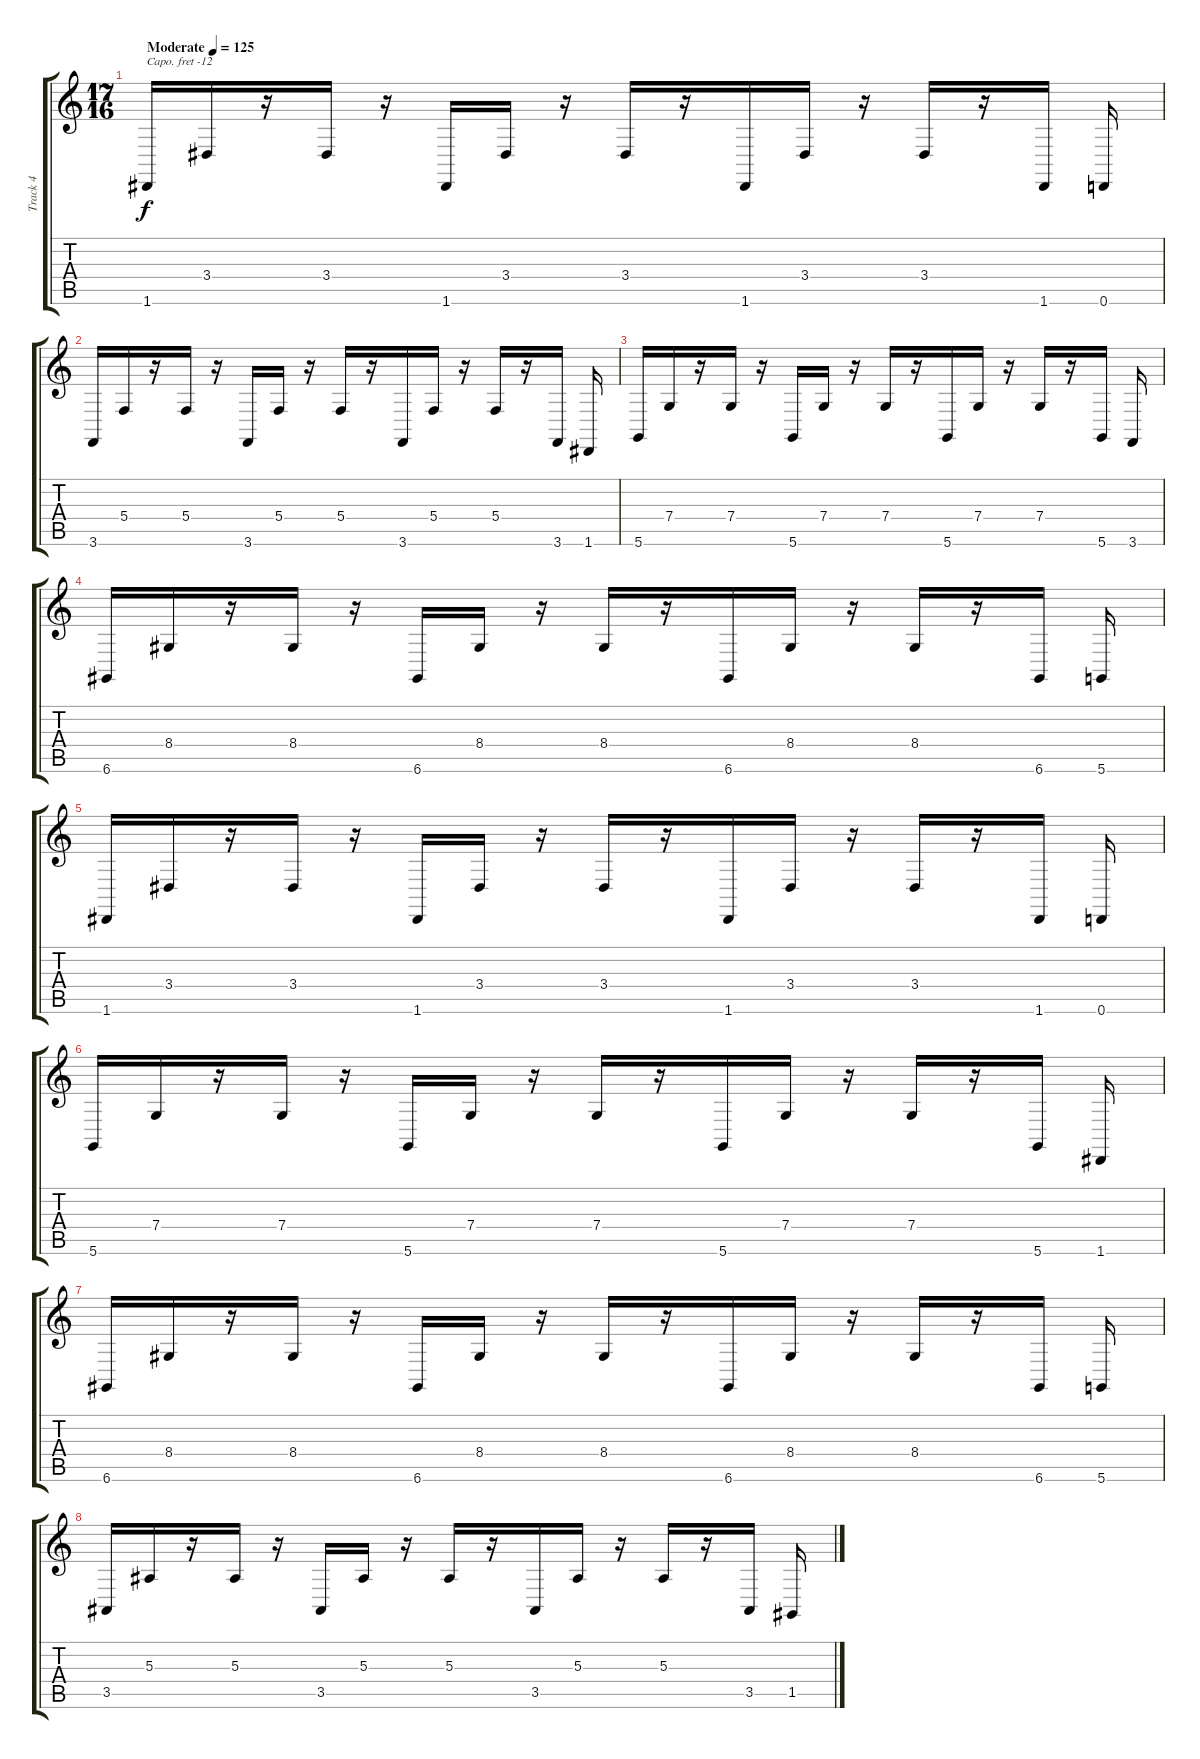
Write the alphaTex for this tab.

\track ("Track 4" "Track 4") {instrument slapbass2}
\staff {score tabs}
\capo -12
\tuning (D4 A3 F3 C3 G2 D2) {hide}
\ts (17 16)
\tempo (125 "Moderate")
\clef g2
\ks c
1.6.16{dy f instrument slapbass2} 3.4.16 r.16 3.4.16 r.16 1.6.16 3.4.16 r.16 3.4.16 r.16 1.6.16 3.4.16 r.16 3.4.16 r.16 1.6.16 0.6.16 |
3.6.16 5.4.16 r.16 5.4.16 r.16 3.6.16 5.4.16 r.16 5.4.16 r.16 3.6.16 5.4.16 r.16 5.4.16 r.16 3.6.16 1.6.16 |
5.6.16 7.4.16 r.16 7.4.16 r.16 5.6.16 7.4.16 r.16 7.4.16 r.16 5.6.16 7.4.16 r.16 7.4.16 r.16 5.6.16 3.6.16 |
6.6.16 8.4.16 r.16 8.4.16 r.16 6.6.16 8.4.16 r.16 8.4.16 r.16 6.6.16 8.4.16 r.16 8.4.16 r.16 6.6.16 5.6.16 |
1.6.16 3.4.16 r.16 3.4.16 r.16 1.6.16 3.4.16 r.16 3.4.16 r.16 1.6.16 3.4.16 r.16 3.4.16 r.16 1.6.16 0.6.16 |
5.6.16 7.4.16 r.16 7.4.16 r.16 5.6.16 7.4.16 r.16 7.4.16 r.16 5.6.16 7.4.16 r.16 7.4.16 r.16 5.6.16 1.6.16 |
6.6.16 8.4.16 r.16 8.4.16 r.16 6.6.16 8.4.16 r.16 8.4.16 r.16 6.6.16 8.4.16 r.16 8.4.16 r.16 6.6.16 5.6.16 |
3.5.16 5.3.16 r.16 5.3.16 r.16 3.5.16 5.3.16 r.16 5.3.16 r.16 3.5.16 5.3.16 r.16 5.3.16 r.16 3.5.16 1.5.16
